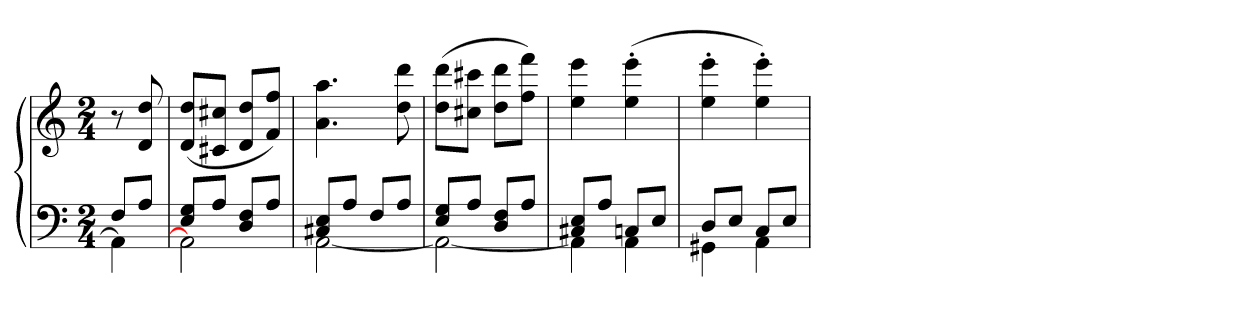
**kern	**kern
*part1	*part1
*staff2	*staff1
*clefF4	*clefG2
*k[]	*k[]
*a:	*a:
*M2/4	*M2/4
=	=
*^	*
8FL	4AA]	8r
8AJ	.	8d 8dd
=	=	=
8E 8GL	2AA]	(8d 8ddL
8AJ	.	8c#X 8cc#XJ
8D 8FL	.	8d 8ddL
8AJ	.	8f 8ffJ)
=	=	=
8C#X 8EL	[2AA	4.a 4.aa
8AJ	.	.
8FL	.	.
8AJ	.	8dd 8ddd
=	=	=
8E 8GL	2AA_	(8dd 8dddL
8AJ	.	8cc#X 8ccc#XJ
8D 8FL	.	8dd 8dddL
8AJ	.	8ff 8fffJ)
=	=	=
8C#X 8EL	4AA]	4ee 4eee
8AJ	.	.
8CnL	4AA	(4ee' 4eee'
8EJ	.	.
=	=	=
8DL	4GG#X	4ee' 4eee'
8EJ	.	.
8CL	4AA	4ee' 4eee')
8EJ	.	.
*v	*v	*
=	=
*-	*-
